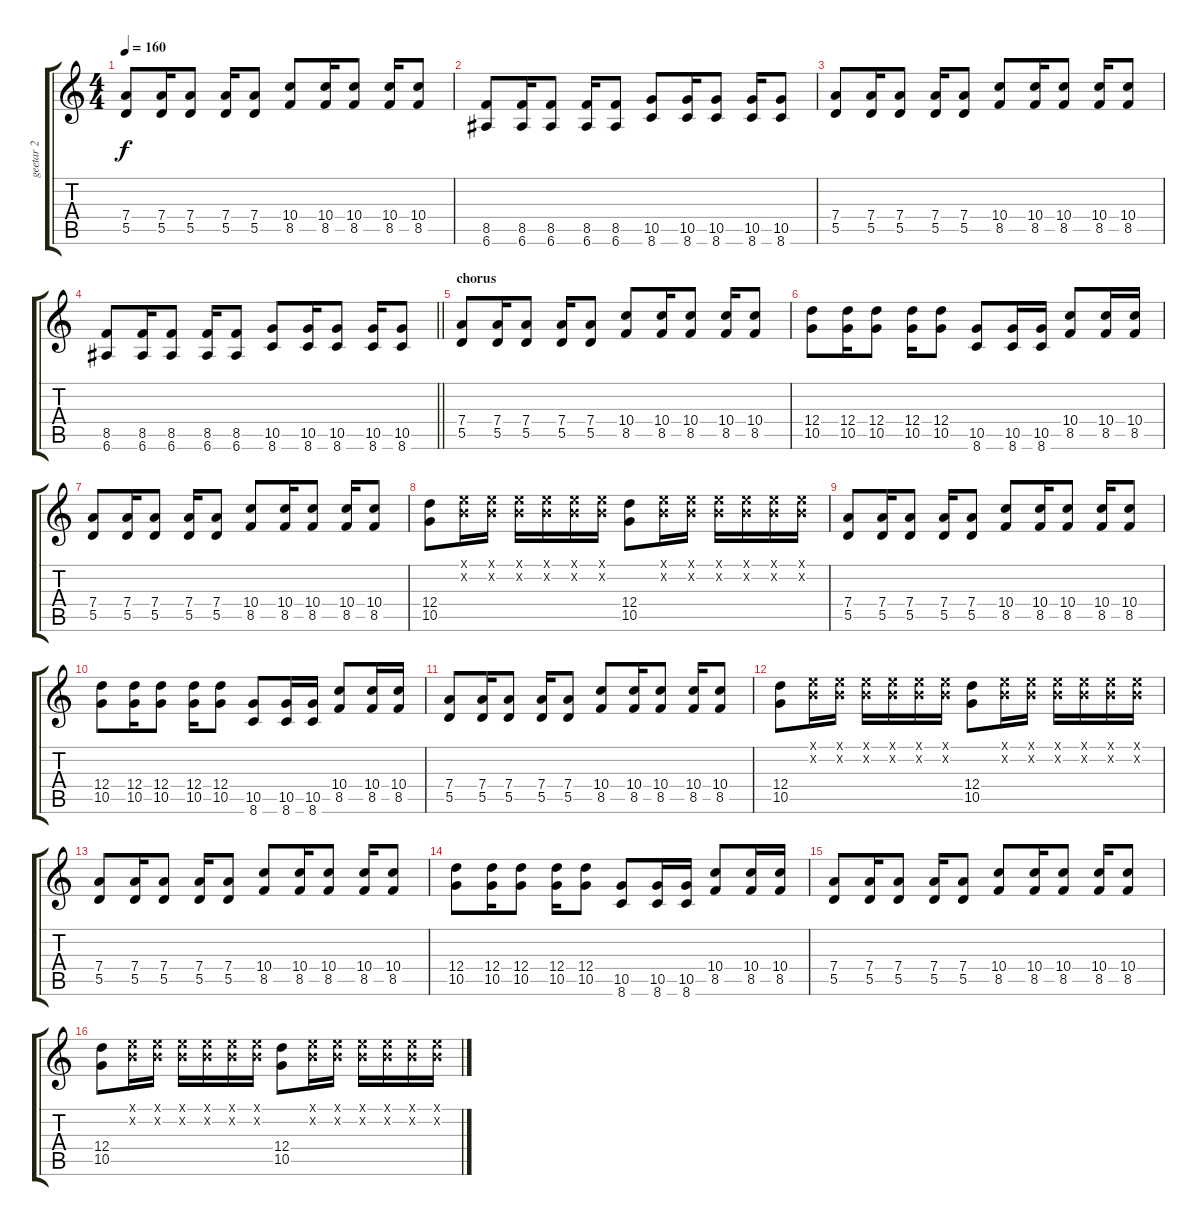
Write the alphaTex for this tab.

\track ("geetar 2" "geetar 2") {instrument distortionguitar}
\staff {score tabs}
\tuning (E4 B3 G3 D3 A2 E2) {hide}
\ts (4 4)
\tempo 160
\clef g2
\ks c
(7.4 5.5).8{dy f} (7.4 5.5).16 (7.4 5.5).8 (7.4 5.5).16 (7.4 5.5).8 (10.4 8.5).8 (10.4 8.5).16 (10.4 8.5).8 (10.4 8.5).16 (10.4 8.5).8 |
(8.5 6.6).8 (8.5 6.6).16 (8.5 6.6).8 (8.5 6.6).16 (8.5 6.6).8 (10.5 8.6).8 (10.5 8.6).16 (10.5 8.6).8 (10.5 8.6).16 (10.5 8.6).8 |
(7.4 5.5).8 (7.4 5.5).16 (7.4 5.5).8 (7.4 5.5).16 (7.4 5.5).8 (10.4 8.5).8 (10.4 8.5).16 (10.4 8.5).8 (10.4 8.5).16 (10.4 8.5).8 |
\barLineRight lightlight
(8.5 6.6).8 (8.5 6.6).16 (8.5 6.6).8 (8.5 6.6).16 (8.5 6.6).8 (10.5 8.6).8 (10.5 8.6).16 (10.5 8.6).8 (10.5 8.6).16 (10.5 8.6).8 |
\section ("" "chorus")
(7.4 5.5).8 (7.4 5.5).16 (7.4 5.5).8 (7.4 5.5).16 (7.4 5.5).8 (10.4 8.5).8 (10.4 8.5).16 (10.4 8.5).8 (10.4 8.5).16 (10.4 8.5).8 |
(12.4 10.5).8 (12.4 10.5).16 (12.4 10.5).8 (12.4 10.5).16 (12.4 10.5).8 (10.5 8.6).8 (10.5 8.6).16 (10.5 8.6).16 (10.4 8.5).8 (10.4 8.5).16 (10.4 8.5).16 |
(7.4 5.5).8 (7.4 5.5).16 (7.4 5.5).8 (7.4 5.5).16 (7.4 5.5).8 (10.4 8.5).8 (10.4 8.5).16 (10.4 8.5).8 (10.4 8.5).16 (10.4 8.5).8 |
(12.4 10.5).8 (0.1{x} 0.2{x}).16 (0.1{x} 0.2{x}).16 (0.1{x} 0.2{x}).16 (0.1{x} 0.2{x}).16 (0.1{x} 0.2{x}).16 (0.1{x} 0.2{x}).16 (12.4 10.5).8 (0.1{x} 0.2{x}).16 (0.1{x} 0.2{x}).16 (0.1{x} 0.2{x}).16 (0.1{x} 0.2{x}).16 (0.1{x} 0.2{x}).16 (0.1{x} 0.2{x}).16 |
(7.4 5.5).8 (7.4 5.5).16 (7.4 5.5).8 (7.4 5.5).16 (7.4 5.5).8 (10.4 8.5).8 (10.4 8.5).16 (10.4 8.5).8 (10.4 8.5).16 (10.4 8.5).8 |
(12.4 10.5).8 (12.4 10.5).16 (12.4 10.5).8 (12.4 10.5).16 (12.4 10.5).8 (10.5 8.6).8 (10.5 8.6).16 (10.5 8.6).16 (10.4 8.5).8 (10.4 8.5).16 (10.4 8.5).16 |
(7.4 5.5).8 (7.4 5.5).16 (7.4 5.5).8 (7.4 5.5).16 (7.4 5.5).8 (10.4 8.5).8 (10.4 8.5).16 (10.4 8.5).8 (10.4 8.5).16 (10.4 8.5).8 |
(12.4 10.5).8 (0.1{x} 0.2{x}).16 (0.1{x} 0.2{x}).16 (0.1{x} 0.2{x}).16 (0.1{x} 0.2{x}).16 (0.1{x} 0.2{x}).16 (0.1{x} 0.2{x}).16 (12.4 10.5).8 (0.1{x} 0.2{x}).16 (0.1{x} 0.2{x}).16 (0.1{x} 0.2{x}).16 (0.1{x} 0.2{x}).16 (0.1{x} 0.2{x}).16 (0.1{x} 0.2{x}).16 |
(7.4 5.5).8 (7.4 5.5).16 (7.4 5.5).8 (7.4 5.5).16 (7.4 5.5).8 (10.4 8.5).8 (10.4 8.5).16 (10.4 8.5).8 (10.4 8.5).16 (10.4 8.5).8 |
(12.4 10.5).8 (12.4 10.5).16 (12.4 10.5).8 (12.4 10.5).16 (12.4 10.5).8 (10.5 8.6).8 (10.5 8.6).16 (10.5 8.6).16 (10.4 8.5).8 (10.4 8.5).16 (10.4 8.5).16 |
(7.4 5.5).8 (7.4 5.5).16 (7.4 5.5).8 (7.4 5.5).16 (7.4 5.5).8 (10.4 8.5).8 (10.4 8.5).16 (10.4 8.5).8 (10.4 8.5).16 (10.4 8.5).8 |
(12.4 10.5).8 (0.1{x} 0.2{x}).16 (0.1{x} 0.2{x}).16 (0.1{x} 0.2{x}).16 (0.1{x} 0.2{x}).16 (0.1{x} 0.2{x}).16 (0.1{x} 0.2{x}).16 (12.4 10.5).8 (0.1{x} 0.2{x}).16 (0.1{x} 0.2{x}).16 (0.1{x} 0.2{x}).16 (0.1{x} 0.2{x}).16 (0.1{x} 0.2{x}).16 (0.1{x} 0.2{x}).16
